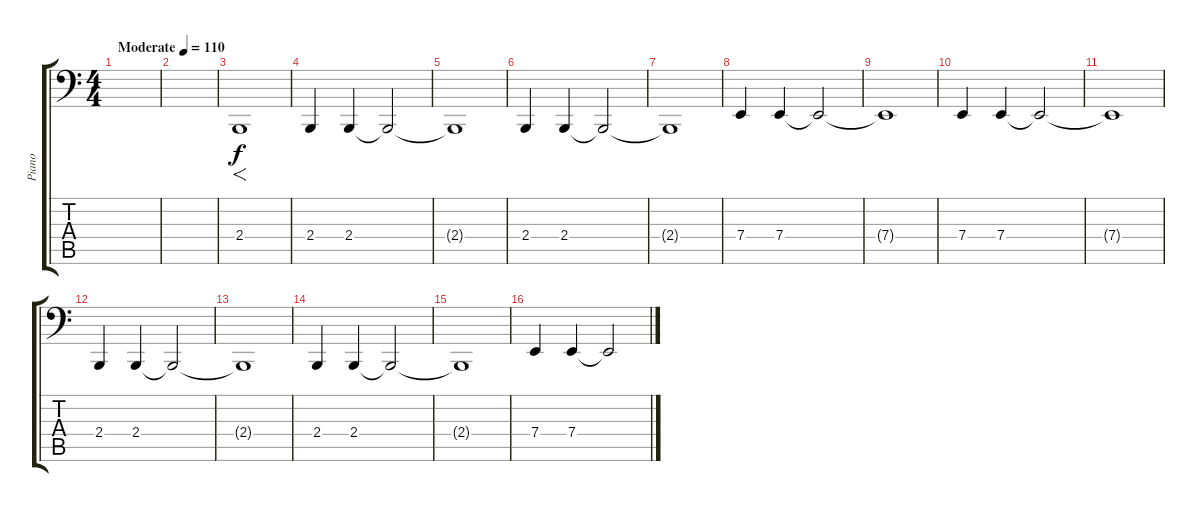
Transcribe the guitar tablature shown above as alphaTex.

\track ("Piano" "Piano") {instrument acousticgrandpiano}
\staff {score tabs}
\tuning (C3 G2 D2 A1 E1 B0) {hide}
\ts (4 4)
\tempo (110 "Moderate")
\clef f4
\ks c
|
|
2.4.1{f} |
2.4.4 2.4.4 2.4{t}.2 |
2.4{t}.1 |
2.4.4 2.4.4 2.4{t}.2 |
2.4{t}.1 |
7.4.4 7.4.4 7.4{t}.2 |
7.4{t}.1 |
7.4.4 7.4.4 7.4{t}.2 |
7.4{t}.1 |
2.4.4 2.4.4 2.4{t}.2 |
2.4{t}.1 |
2.4.4 2.4.4 2.4{t}.2 |
2.4{t}.1 |
7.4.4 7.4.4 7.4{t}.2
